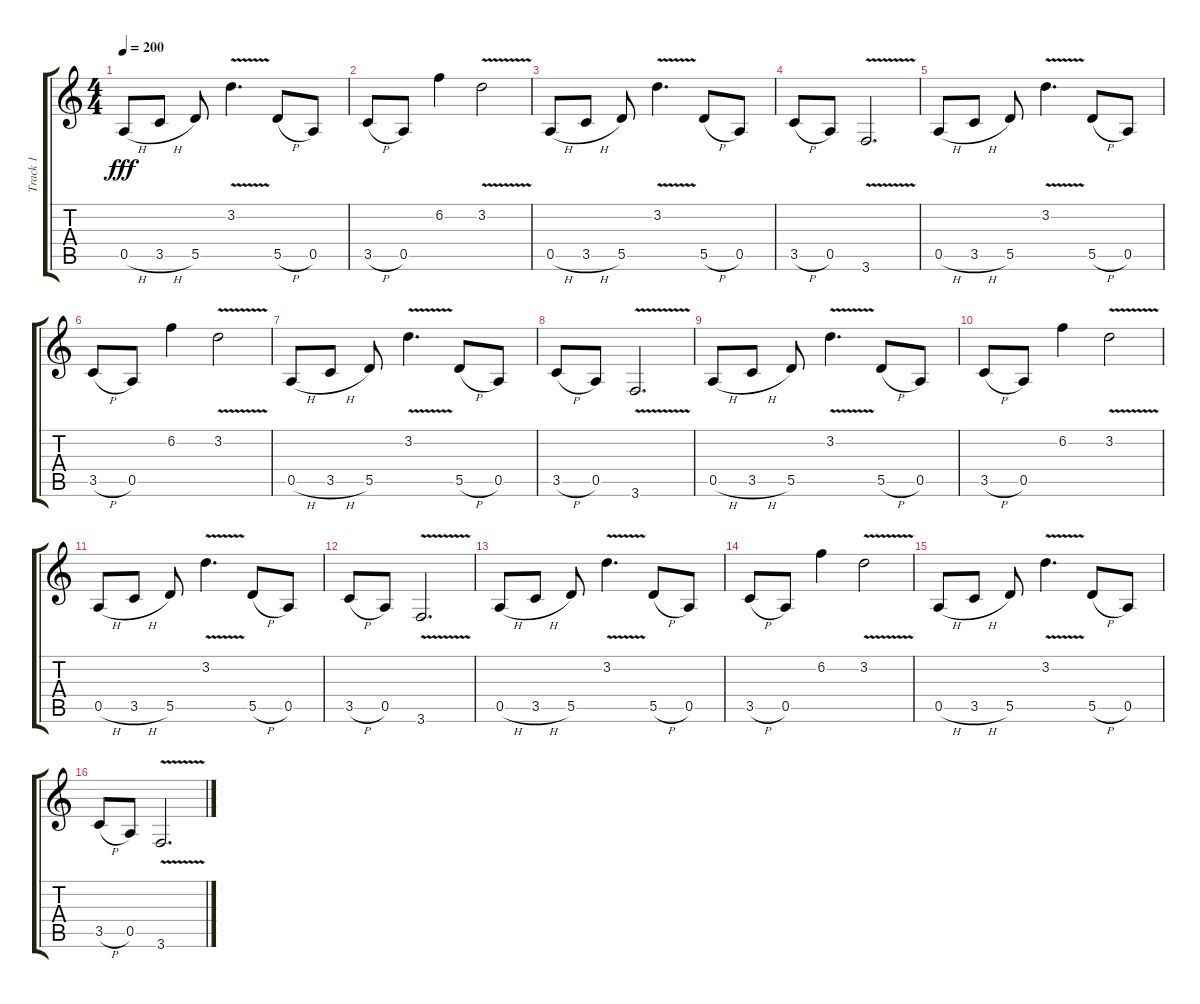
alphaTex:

\track ("Track 1" "Track 1") {instrument distortionguitar}
\staff {score tabs}
\tuning (E4 B3 G3 D3 A2 D2) {hide}
\ts (4 4)
\tempo 200
\clef g2
\ks c
0.5{h}.8{dy fff} 3.5{h}.8 5.5.8 3.2{v}.4{d} 5.5{h}.8 0.5.8 |
3.5{h}.8 0.5.8 6.2.4 3.2{v}.2 |
0.5{h}.8 3.5{h}.8 5.5.8 3.2{v}.4{d} 5.5{h}.8 0.5.8 |
3.5{h}.8 0.5.8 3.6{v}.2{d} |
0.5{h}.8 3.5{h}.8 5.5.8 3.2{v}.4{d} 5.5{h}.8 0.5.8 |
3.5{h}.8 0.5.8 6.2.4 3.2{v}.2 |
0.5{h}.8 3.5{h}.8 5.5.8 3.2{v}.4{d} 5.5{h}.8 0.5.8 |
3.5{h}.8 0.5.8 3.6{v}.2{d} |
0.5{h}.8 3.5{h}.8 5.5.8 3.2{v}.4{d} 5.5{h}.8 0.5.8 |
3.5{h}.8 0.5.8 6.2.4 3.2{v}.2 |
0.5{h}.8 3.5{h}.8 5.5.8 3.2{v}.4{d} 5.5{h}.8 0.5.8 |
3.5{h}.8 0.5.8 3.6{v}.2{d} |
0.5{h}.8 3.5{h}.8 5.5.8 3.2{v}.4{d} 5.5{h}.8 0.5.8 |
3.5{h}.8 0.5.8 6.2.4 3.2{v}.2 |
0.5{h}.8 3.5{h}.8 5.5.8 3.2{v}.4{d} 5.5{h}.8 0.5.8 |
3.5{h}.8 0.5.8 3.6{v}.2{d}
